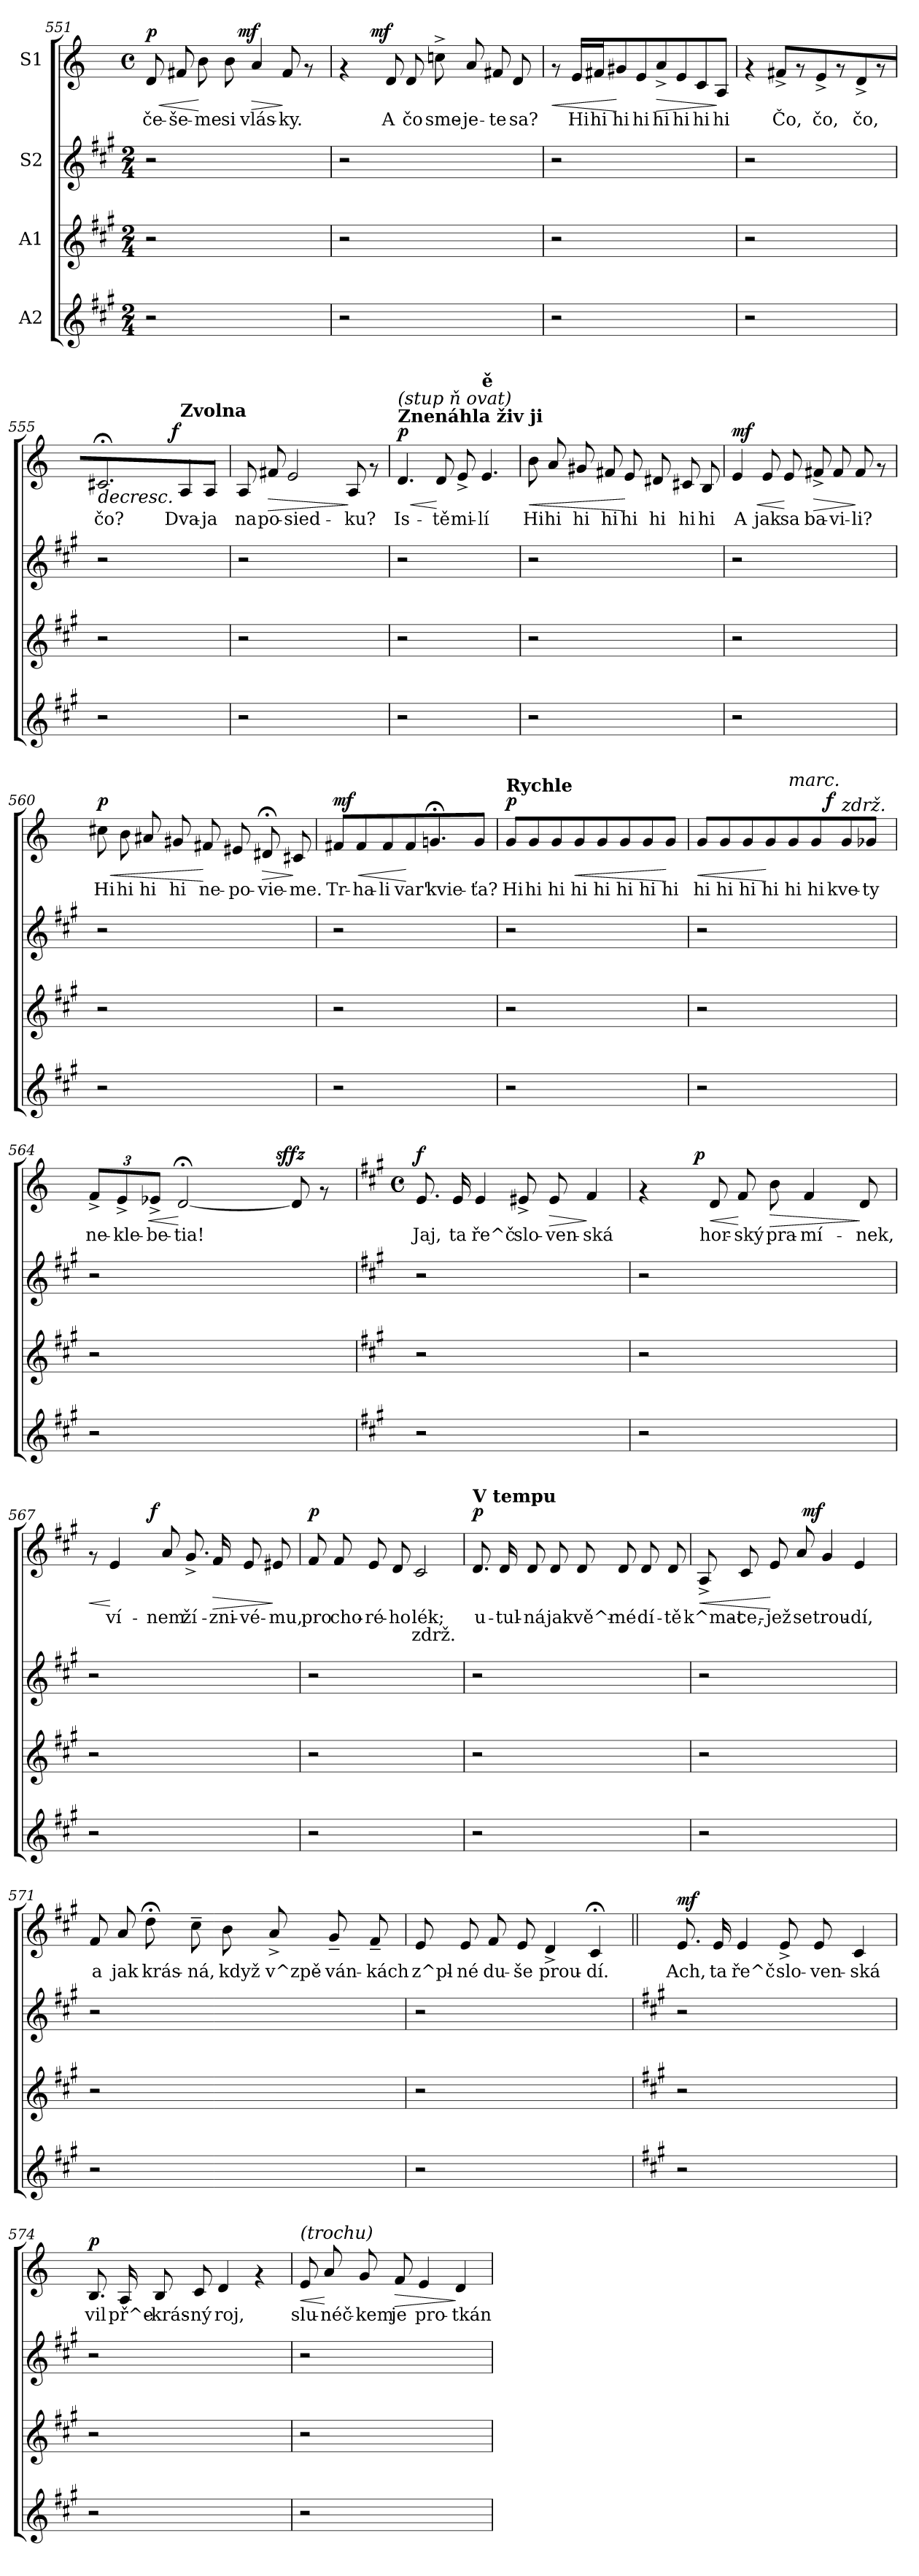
**kern	**kern	**kern	**kern	**text	**text	**dynam
*part4	*part3	*part2	*part1	*part1	*part1	*part1
*staff4	*staff3	*staff2	*staff1	*staff1	*staff1	*staff1
*I"A2	*I"A1	*I"S2	*I"S1	*	*	*
*clefG2	*clefG2	*clefG2	*clefG2	*	*	*
*k[f#c#g#]	*k[f#c#g#]	*k[f#c#g#]	*k[]	*	*	*
*A:	*A:	*A:	*C:	*	*	*
*M2/4	*M2/4	*M2/4	*M4/4	*	*	*
*	*	*	*met(c)	*	*	*
=551	=551	=551	=551	=551	=551	=551
!	!	!	!	!LO:LY:b:cj	!	!LO:HP:b
!	!	!	!	!	!	!LO:DY:n=1:a
*	*	*	*^	*	*	*
2r	2r	2r	8d/L	4..ryy	če-	.	< p
!	!	!	!	!	!LO:LY:b:cj	!	!
.	.	.	8f#X/	.	-še-	.	.
!	!	!	!	!	!LO:LY:b:cj	!	!
.	.	.	8b\L	.	me	.	[
!	!	!	!	!	!LO:LY:b:cj	!	!
.	.	.	8b\	.	si	.	.
!	!	!	!	!	!	!	!LO:DY:n=2:a
.	.	.	.	2ryy	.	.	mf
!	!	!	!	!	!LO:LY:b:cj	!	!LO:HP:b
2ryy	2ryy	2ryy	4a/	.	-vlás-	.	>
!	!	!	!	!	!LO:LY:b:cj	!	!
.	.	.	8f#/	.	-ky.	.	]
.	.	.	8rf	.	.	.	.
.	.	.	.	16ryy	.	.	.
=552	=552	=552	=552	=552	=552	=552	=552
2r	2r	2r	4rf	8ryy	.	.	.
.	.	.	.	32.ryy	.	.	.
!	!	!	!	!	!	!	!LO:DY:a
.	.	.	.	2ryy	.	.	mf
!	!	!	!	!	!LO:LY:b:cj	!	!
.	.	.	8d/L	.	A	.	.
!	!	!	!	!	!LO:LY:b:cj	!	!
.	.	.	8d/	.	čo	.	.
!	!	!	!	!	!LO:LY:b:cj	!	!
2ryy	2ryy	2ryy	8ccn^>\L	.	sme-	.	.
!	!	!	!	!	!LO:LY:b:cj	!	!
.	.	.	8a/	.	je-	.	.
.	.	.	.	4ryy	.	.	.
!	!	!	!	!	!LO:LY:b:cj	!	!
.	.	.	8f#X/	.	-te	.	.
!	!	!	!	!	!LO:LY:b:cj	!	!
.	.	.	8d/J	.	sa?	.	.
.	.	.	.	16ryy	.	.	.
.	.	.	.	64ryy	.	.	.
!!LO:LB:g=z
=553	=553	=553	=553	=553	=553	=553	=553
!	!	!	!	!	!	!	!LO:HP:b
*	*	*	*v	*v	*	*	*
2r	2r	2r	8rf	.	.	<
!	!	!	!	!LO:LY:b:cj	!	!
.	.	.	16e/L	-Hi	.	.
!	!	!	!	!LO:LY:b:cj	!	!
.	.	.	16f#X/	hi	.	.
!	!	!	!	!LO:LY:b:cj	!	!
.	.	.	8g#X/	hi	.	[
!	!	!	!	!LO:LY:b:cj	!	!
.	.	.	8e/	hi	.	.
!	!	!	!	!LO:LY:b:cj	!	!LO:HP:b
2ryy	2ryy	2ryy	8a^>/	hi	.	>
!	!	!	!	!LO:LY:b:cj	!	!
.	.	.	8e/	hi	.	.
!	!	!	!	!LO:LY:b:cj	!	!
.	.	.	8c/	hi	.	.
!	!	!	!	!LO:LY:b:cj	!	!
.	.	.	8A/J	hi	.	]
=554	=554	=554	=554	=554	=554	=554
2r	2r	2r	4rf	.	.	.
!	!	!	!	!LO:LY:b:cj	!	!
.	.	.	8f#X^>/L	Čo,	.	.
.	.	.	8rf	.	.	.
!	!	!	!	!LO:LY:b:cj	!	!
2ryy	2ryy	2ryy	8e^>/	čo,	.	.
.	.	.	8rf	.	.	.
!	!	!	!	!LO:LY:b:cj	!	!
.	.	.	8d^>/	čo,	.	.
.	.	.	8rf	.	.	.
=555	=555	=555	=555	=555	=555	=555
!	!	!	!	!LO:LY:b:cj	!	!LO:HP:b
*	*	*	*^	*	*	*
2r	2r	2r	2.c#X;</	2ryy	čo?	.	>
2ryy	2ryy	2ryy	.	8..ryy	.	.	.
!	!	!	!	!	!	!	!LO:DY:a
.	.	.	.	4ryy	.	.	f
!	!	!	!LO:TX:a:B:t=Zvolna	!	!	!	!
!	!	!	!	!	!LO:LY:b:cj	!	!
.	.	.	8A/	.	Dva-	.	]
!	!	!	!	!	!LO:LY:b:cj	!	!
.	.	.	8A/J	.	-ja	.	.
.	.	.	.	32ryy	.	.	.
=556	=556	=556	=556	=556	=556	=556	=556
!	!	!	!	!	!LO:LY:b:cj	!	!
*	*	*	*v	*v	*	*	*
2r	2r	2r	8A/L	na	.	.
!	!	!	!	!LO:LY:b:cj	!	!LO:HP:b
.	.	.	8f#X/	po-	.	>
!	!	!	!	!LO:LY:b:cj	!	!
.	.	.	2e/	-sied-	.	.
2ryy	2ryy	2ryy	.	.	.	.
!	!	!	!	!LO:LY:b:cj	!	!
.	.	.	8A/	-ku?	.	]
.	.	.	8rf	.	.	.
!!LO:LB:g=z
=557	=557	=557	=557	=557	=557	=557
!	!	!	!LO:TX:a:B:t=Znenáhla živ ji	!	!	!
!	!	!	!LO:TX:a:i:t=(stup ň ovat)	!	!	!
!	!	!	!	!LO:LY:b:cj	!	!LO:HP:b
!	!	!	!	!	!	!LO:DY:n=1:a
2r	2r	2r	4.d/	Is-	.	< p
!	!	!	!	!LO:LY:b:cj	!	!
.	.	.	8d/	-tě	.	[
!	!	!	!	!LO:LY:b:cj	!	!
2ryy	2ryy	2ryy	8e^>/	mi-	.	.
!	!	!	!LO:TX:a:B:t=ě	!	!	!
!	!	!	!	!LO:LY:b:cj	!	!
.	.	.	4.e/	-lí	.	.
=558	=558	=558	=558	=558	=558	=558
!	!	!	!	!LO:LY:b:cj	!	!LO:HP:b
2r	2r	2r	8b\L	Hi	.	<
!	!	!	!	!LO:LY:b:cj	!	!
.	.	.	8a/L	hi	.	.
!	!	!	!	!LO:LY:b:cj	!	!
.	.	.	8g#X/	hi	.	.
!	!	!	!	!LO:LY:b:cj	!	!
.	.	.	8f#X/	hi	.	.
!	!	!	!	!LO:LY:b:cj	!	!
2ryy	2ryy	2ryy	8e/	hi	.	[
!	!	!	!	!LO:LY:b:cj	!	!
.	.	.	8d#X/	hi	.	.
!	!	!	!	!LO:LY:b:cj	!	!
.	.	.	8c#X/	hi	.	.
!	!	!	!	!LO:LY:b:cj	!	!
.	.	.	8B/J	hi	.	.
=559	=559	=559	=559	=559	=559	=559
!	!	!	!	!LO:LY:b:cj	!	!LO:HP:b
!	!	!	!	!	!	!LO:DY:n=1:a
2r	2r	2r	4e/	A	.	< mf
!	!	!	!	!LO:LY:b:cj	!	!
.	.	.	8e/	jak	.	.
!	!	!	!	!LO:LY:b:cj	!	!
.	.	.	8e/	sa	.	[
!	!	!	!	!LO:LY:b:cj	!	!LO:HP:b
2ryy	2ryy	2ryy	8f#X^>/	ba-	.	>
!	!	!	!	!LO:LY:b:cj	!	!
.	.	.	8f#/	-vi-	.	.
!	!	!	!	!LO:LY:b:cj	!	!
.	.	.	8f#/	-li?	.	]
.	.	.	8rf	.	.	.
!!LO:PB:g=z
=560	=560	=560	=560	=560	=560	=560
!	!	!	!	!LO:LY:b:cj	!	!LO:HP:b
!	!	!	!	!	!	!LO:DY:n=1:a
2r	2r	2r	8cc#X\L	Hi	.	< p
!	!	!	!	!LO:LY:b:cj	!	!
.	.	.	8b\	hi	.	.
!	!	!	!	!LO:LY:b:cj	!	!
.	.	.	8a#X/L	hi	.	.
!	!	!	!	!LO:LY:b:cj	!	!
.	.	.	8g#X/	hi	.	.
!	!	!	!	!LO:LY:b:cj	!	!
2ryy	2ryy	2ryy	8f#X/	ne-	.	[
!	!	!	!	!LO:LY:b:cj	!	!
.	.	.	8e#X/	-po-	.	.
!	!	!	!	!LO:LY:b:cj	!	!LO:HP:b
.	.	.	8d#X;</	-vie-	.	>
!	!	!	!	!LO:LY:b:cj	!	!
.	.	.	8c#X/J	-me.	.	]
=561	=561	=561	=561	=561	=561	=561
!	!	!	!	!LO:LY:b:cj	!	!LO:HP:b
!	!	!	!	!	!	!LO:DY:n=1:a
2r	2r	2r	8f#X/L	Tr-	.	< mf
!	!	!	!	!LO:LY:b:cj	!	!
.	.	.	8f#/	-ha-	.	.
!	!	!	!	!LO:LY:b:cj	!	!
.	.	.	8f#/	-li	.	.
!	!	!	!	!LO:LY:b:cj	!	!
.	.	.	8f#/	var'	.	[
!	!	!	!	!LO:LY:b:cj	!	!
2ryy	2ryy	2ryy	4.gn;</	kvie-	.	.
!	!	!	!	!LO:LY:b:cj	!	!
.	.	.	8g/J	-ťa?	.	.
=562	=562	=562	=562	=562	=562	=562
!	!	!	!LO:TX:a:B:t=Rychle	!	!	!
!	!	!	!	!LO:LY:b:cj	!	!LO:DY:a
2r	2r	2r	8g/L	Hi	.	p
!	!	!	!	!LO:LY:b:cj	!	!
.	.	.	8g/	hi	.	.
!	!	!	!	!LO:LY:b:cj	!	!
.	.	.	8g/	hi	.	.
!	!	!	!	!LO:LY:b:cj	!	!LO:HP:b
.	.	.	8g/	hi	.	<
!	!	!	!	!LO:LY:b:cj	!	!
2ryy	2ryy	2ryy	8g/	hi	.	.
!	!	!	!	!LO:LY:b:cj	!	!
.	.	.	8g/	hi	.	.
!	!	!	!	!LO:LY:b:cj	!	!
.	.	.	8g/	hi	.	.
!	!	!	!	!LO:LY:b:cj	!	!
.	.	.	8g/J	hi	.	[
!!LO:LB:g=z
=563	=563	=563	=563	=563	=563	=563
!	!	!	!	!LO:LY:b:cj	!	!LO:HP:b
*	*	*	*^	*	*	*
2r	2r	2r	8g/L	2ryy	hi	.	<
!	!	!	!	!	!LO:LY:b:cj	!	!
.	.	.	8g/	.	hi	.	.
!	!	!	!	!	!LO:LY:b:cj	!	!
.	.	.	8g/	.	hi	.	.
!	!	!	!	!	!LO:LY:b:cj	!	!
.	.	.	8g/	.	hi	.	[
!	!	!	!LO:TX:a:i:t=marc.	!	!	!	!
!	!	!	!	!	!LO:LY:b:cj	!	!
2ryy	2ryy	2ryy	8g/	8.ryy	hi	.	.
!	!	!	!	!	!LO:LY:b:cj	!	!
.	.	.	8g/	.	hi	.	.
!	!	!	!	!	!	!	!LO:DY:a
.	.	.	.	4ryy	.	.	f
!	!	!	!LO:TX:a:i:t=zdrž.	!	!	!	!
!	!	!	!	!	!LO:LY:b:cj	!	!
.	.	.	8g/	.	kve-	.	.
!	!	!	!	!	!LO:LY:b:cj	!	!
.	.	.	8g-X/J	.	-ty	.	.
.	.	.	.	16ryy	.	.	.
=564	=564	=564	=564	=564	=564	=564	=564
!	!	!	!	!	!LO:LY:b:cj	!	!
2r	2r	2r	12f^>/L	2ryy	ne-	.	.
!	!	!	!	!	!LO:LY:b:cj	!	!
.	.	.	12e^>/	.	-kle-	.	.
!	!	!	!	!	!LO:LY:b:cj	!	!LO:HP:b
.	.	.	12e-X^>/J	.	-be-	.	<
!	!	!	!	!	!LO:LY:b:cj	!	!
.	.	.	[<2d;</	.	-tia!	.	[
2ryy	2ryy	2ryy	.	8ryy	.	.	.
.	.	.	.	16ryy	.	.	.
.	.	.	.	64ryy	.	.	.
!	!	!	!	!	!	!	!LO:DY:a
.	.	.	.	4ryy	.	.	sffz
!	!	!	!	!	!LO:LY:b:cj	!	!
.	.	.	8d/]	.	.	.	.
.	.	.	8rf	.	.	.	.
.	.	.	.	32.ryy	.	.	.
*	*	*	*v	*v	*	*	*
=565	=565	=565	=565!	=565!	=565!	=565!
*	*	*	*k[f#c#g#]	*	*	*
*	*	*	*A:	*	*	*
*	*	*	*M4/4	*	*	*
*	*	*	*met(c)	*	*	*
*	*	*	*^	*	*	*
!	!	!	!	!	!LO:LY:b:cj	!	!LO:DY:a
*	*	*	*v	*v	*	*	*
2r	2r	2r	8.e/	Jaj,	.	f
!	!	!	!	!LO:LY:b:cj	!	!
.	.	.	16e/	ta	.	.
!	!	!	!	!LO:LY:b:cj	!	!
.	.	.	4e/	ře^č	.	.
!	!	!	!	!LO:LY:b:cj	!	!
2ryy	2ryy	2ryy	8e#X^>/	slo-	.	.
!	!	!	!	!LO:LY:b:cj	!	!LO:HP:b
.	.	.	8e#/	-ven-	.	>
!	!	!	!	!LO:LY:b:cj	!	!
.	.	.	4f#/	-ská	.	]
=566	=566	=566	=566	=566	=566	=566
*	*	*	*^	*	*	*
2r	2r	2r	4rf	8ryy	.	.	.
.	.	.	.	16ryy	.	.	.
.	.	.	.	64ryy	.	.	.
!	!	!	!	!	!	!	!LO:DY:a
.	.	.	.	2ryy	.	.	p
!	!	!	!	!	!LO:LY:b:cj	!	!LO:HP:b
.	.	.	8d/	.	hor-	.	<
!	!	!	!	!	!LO:LY:b:cj	!	!
.	.	.	8f#/	.	-ský	.	[
!	!	!	!	!	!LO:LY:b:cj	!	!LO:HP:b
2ryy	2ryy	2ryy	8b\L	.	pra-	.	>
!	!	!	!	!	!LO:LY:b:cj	!	!
.	.	.	4f#/	.	-mí-	.	.
.	.	.	.	4ryy	.	.	.
!	!	!	!	!	!LO:LY:b:cj	!	!
.	.	.	8d/	.	-nek,	.	]
.	.	.	.	32.ryy	.	.	.
=567	=567	=567	=567	=567	=567	=567	=567
!	!	!	!	!	!	!	!LO:HP:b
2r	2r	2r	8rf	4ryy	.	.	<
!	!	!	!	!	!LO:LY:b:cj	!	!
.	.	.	4e/	.	ví-	.	[
.	.	.	.	16ryy	.	.	.
.	.	.	.	64ryy	.	.	.
!	!	!	!	!	!	!	!LO:DY:a
.	.	.	.	2ryy	.	.	f
!	!	!	!	!	!LO:LY:b:cj	!	!
.	.	.	8a/	.	-nem	.	.
!	!	!	!	!	!LO:LY:b:cj	!	!
2ryy	2ryy	2ryy	8.g#^>/	.	ží-	.	.
!	!	!	!	!	!LO:LY:b:cj	!	!LO:HP:b
.	.	.	16f#/	.	-zni-	.	>
!	!	!	!	!	!LO:LY:b:cj	!	!
.	.	.	8e/	.	-vé-	.	.
.	.	.	.	8ryy	.	.	.
!	!	!	!	!	!LO:LY:b:cj	!	!
.	.	.	8e#X/	.	-mu,	.	]
.	.	.	.	32.ryy	.	.	.
!!LO:LB:g=z
=568	=568	=568	=568	=568	=568	=568	=568
!	!	!	!LO:TX:a:i:t=trochu zdrž.	!	!	!	!
!	!	!	!	!	!LO:LY:b:cj	!LO:LY:b:cj	!LO:DY:a
*	*	*	*v	*v	*	*	*
2r	2r	2r	8f#/	pro	.	p
!	!	!	!	!LO:LY:b:cj	!LO:LY:b:cj	!
.	.	.	8f#/	cho-	-	.
!	!	!	!	!LO:LY:b:cj	!LO:LY:b:cj	!
.	.	.	8e/	ré-	-	.
!	!	!	!	!LO:LY:b:cj	!LO:LY:b:cj	!
.	.	.	8d/	ho	.	.
!	!	!	!	!LO:LY:b:cj	!LO:LY:b:cj	!
2ryy	2ryy	2ryy	2c#/	lék;	zdrž.	.
=569	=569	=569	=569	=569	=569	=569
!	!	!	!LO:TX:a:B:t=V tempu	!	!	!
!	!	!	!	!LO:LY:b:cj	!	!LO:DY:a
2r	2r	2r	8.d/	u-	.	p
!	!	!	!	!LO:LY:b:cj	!	!
.	.	.	16d/	-tul-	.	.
!	!	!	!	!LO:LY:b:cj	!	!
.	.	.	8d/	-ná	.	.
!	!	!	!	!LO:LY:b:cj	!	!
.	.	.	8d/	jak	.	.
!	!	!	!	!LO:LY:b:cj	!	!
2ryy	2ryy	2ryy	8d/	vě^r-	.	.
!	!	!	!	!LO:LY:b:cj	!	!
.	.	.	8d/	-né	.	.
!	!	!	!	!LO:LY:b:cj	!	!
.	.	.	8d/	dí-	.	.
!	!	!	!	!LO:LY:b:cj	!	!
.	.	.	8d/	-tě	.	.
=570	=570	=570	=570	=570	=570	=570
!	!	!	!	!LO:LY:b:cj	!	!LO:HP:b
*	*	*	*^	*	*	*
2r	2r	2r	8A^>/	4ryy	k^mat-	.	<
!	!	!	!	!	!LO:LY:b:cj	!	!
.	.	.	8c#/	.	-ce,-	.	.
!	!	!	!	!	!LO:LY:b:cj	!	!
.	.	.	8e/	8ryy	-jež	.	[
!	!	!	!	!	!LO:LY:b:cj	!	!
.	.	.	8a/	64ryy	se	.	.
!	!	!	!	!	!	!	!LO:DY:a
.	.	.	.	2ryy	.	.	mf
!	!	!	!	!	!LO:LY:b:cj	!	!
2ryy	2ryy	2ryy	4g#/	.	trou-	.	.
!	!	!	!	!	!LO:LY:b:cj	!	!
.	.	.	4e/	.	-dí,	.	.
.	.	.	.	16..ryy	.	.	.
!!LO:LB:g=z
=571	=571	=571	=571	=571	=571	=571	=571
!	!	!	!	!	!LO:LY:b:cj	!	!
*	*	*	*v	*v	*	*	*
2r	2r	2r	8f#/	a	.	.
!	!	!	!	!LO:LY:b:cj	!	!
.	.	.	8a/	jak	.	.
!	!	!	!	!LO:LY:b:cj	!	!
.	.	.	8dd;<\	krás-	.	.
!	!	!	!	!LO:LY:b:cj	!	!
.	.	.	8cc#~>\	-ná,	.	.
!	!	!	!	!LO:LY:b:cj	!	!
2ryy	2ryy	2ryy	8b\	když	.	.
!	!	!	!	!LO:LY:b:cj	!	!
.	.	.	8a^>/	v^zpě-	.	.
!	!	!	!	!LO:LY:b:cj	!	!
.	.	.	8g#~</	-ván-	.	.
!	!	!	!	!LO:LY:b:cj	!	!
.	.	.	8f#~</	-kách	.	.
=572	=572	=572	=572	=572	=572	=572
!	!	!	!	!LO:LY:b:cj	!	!
2r	2r	2r	8e/	z^pl-	.	.
!	!	!	!	!LO:LY:b:cj	!	!
.	.	.	8e/	-né	.	.
!	!	!	!	!LO:LY:b:cj	!	!
.	.	.	8f#/	du-	.	.
!	!	!	!	!LO:LY:b:cj	!	!
.	.	.	8e/	-še	.	.
!	!	!	!	!LO:LY:b:cj	!	!
2ryy	2ryy	2ryy	4d^>/	prou-	.	.
!	!	!	!	!LO:LY:b:cj	!	!
.	.	.	4c#;</	-dí.	.	.
=573	=573	=573	=573||	=573||	=573||	=573||
*	*	*	*k[]	*	*	*
*	*	*	*C:	*	*	*
!	!	!	!	!LO:LY:b:cj	!	!LO:DY:a
2r	2r	2r	8.e/	Ach,	.	mf
!	!	!	!	!LO:LY:b:cj	!	!
.	.	.	16e/	ta	.	.
!	!	!	!	!LO:LY:b:cj	!	!
.	.	.	4e/	ře^č	.	.
!	!	!	!	!LO:LY:b:cj	!	!
2ryy	2ryy	2ryy	8e^>/	slo-	.	.
!	!	!	!	!LO:LY:b:cj	!	!
.	.	.	8e/	-ven-	.	.
!	!	!	!	!LO:LY:b:cj	!	!
.	.	.	4c/	-ská	.	.
!!LO:LB:g=z
=574	=574	=574	=574	=574	=574	=574
!	!	!	!	!LO:LY:b:cj	!	!LO:DY:a
2r	2r	2r	8.B/	vil	.	p
!	!	!	!	!LO:LY:b:cj	!	!
.	.	.	16A/	př^e-	.	.
!	!	!	!	!LO:LY:b:cj	!	!
.	.	.	8B/	-krás-	.	.
!	!	!	!	!LO:LY:b:cj	!	!
.	.	.	8c/	-ný	.	.
!	!	!	!	!LO:LY:b:cj	!	!
2ryy	2ryy	2ryy	4d/	roj,	.	.
.	.	.	4rf	.	.	.
=575	=575	=575	=575	=575	=575	=575
!	!	!	!LO:TX:a:i:t=(trochu)	!	!	!
!	!	!	!	!LO:LY:b:cj	!	!LO:HP:b
2r	2r	2r	8e/	slu-	.	<
!	!	!	!	!LO:LY:b:cj	!	!
.	.	.	8a/	-néč-	.	[
!	!	!	!	!LO:LY:b:cj	!	!
.	.	.	8g/	-kem	.	.
!	!	!	!	!LO:LY:b:cj	!	!LO:HP:b
.	.	.	8f/	je	.	>
!	!	!	!	!LO:LY:b:cj	!	!
2ryy	2ryy	2ryy	4e/	pro-	.	.
!	!	!	!	!LO:LY:b:cj	!	!
.	.	.	4d/	-tkán	.	]
=	=	=	=	=	=	=
*-	*-	*-	*-	*-	*-	*-
